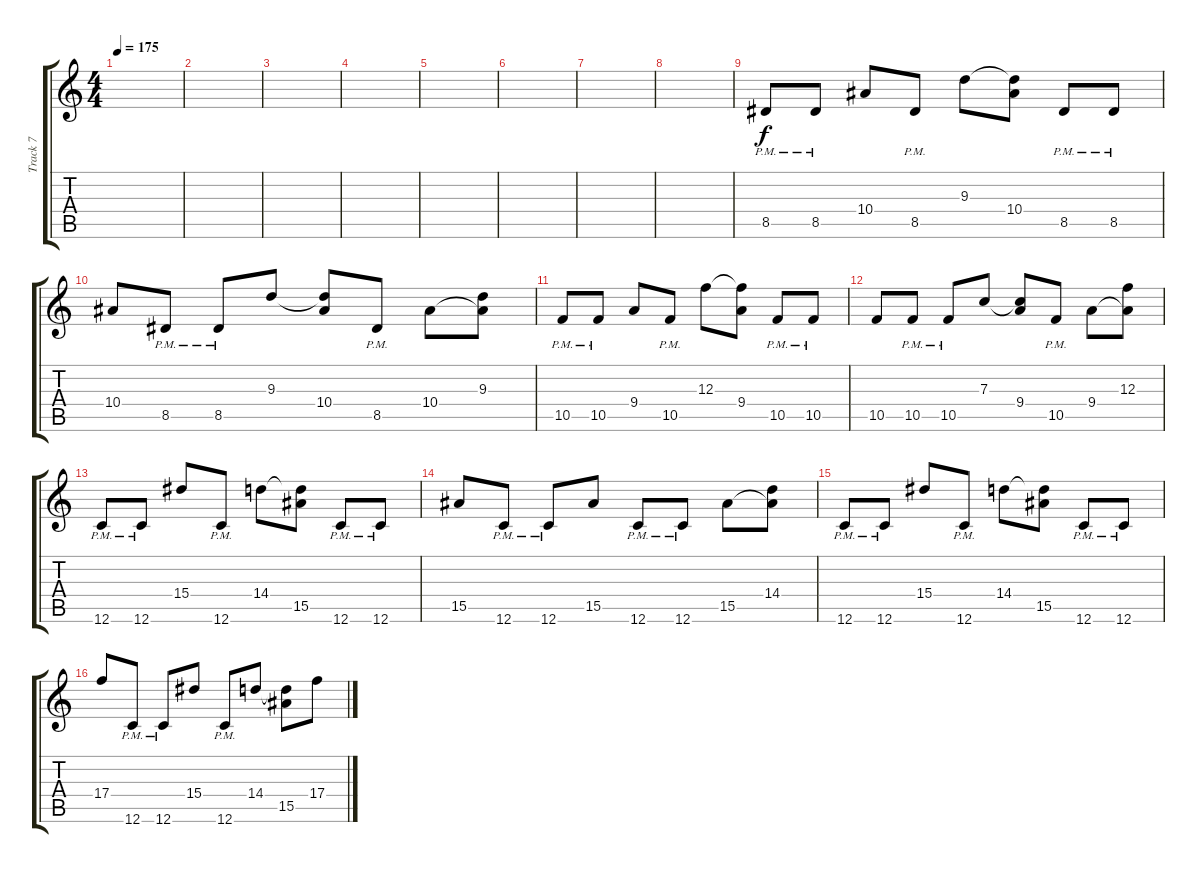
\track ("Track 7" "Track 7") {instrument stringensemble1}
\staff {score tabs}
\tuning (D5 A4 F4 C4 G3 C3) {hide}
\ts (4 4)
\tempo 175
\clef g2
\ks c
|
|
|
|
|
|
|
|
8.5{pm}.8 8.5{pm}.8 10.4.8 8.5{pm}.8 9.3.8 (9.3{t} 10.4).8 8.5{pm}.8 8.5{pm}.8 |
10.4.8 8.5{pm}.8 8.5{pm}.8 9.3.8 (9.3{t} 10.4).8 8.5{pm}.8 10.4.8 (9.3 10.4{t}).8 |
10.5{pm}.8 10.5{pm}.8 9.4.8 10.5{pm}.8 12.3.8 (12.3{t} 9.4).8 10.5{pm}.8 10.5{pm}.8 |
10.5.8 10.5{pm}.8 10.5{pm}.8 7.3.8 (7.3{t} 9.4).8 10.5{pm}.8 9.4.8 (12.3 9.4{t}).8 |
12.6{pm}.8 12.6{pm}.8 15.4.8 12.6{pm}.8 14.4.8 (14.4{t} 15.5).8 12.6{pm}.8 12.6{pm}.8 |
15.5.8 12.6{pm}.8 12.6{pm}.8 15.5.8 12.6{pm}.8 12.6{pm}.8 15.5.8 (14.4 15.5{t}).8 |
12.6{pm}.8 12.6{pm}.8 15.4.8 12.6{pm}.8 14.4.8 (14.4{t} 15.5).8 12.6{pm}.8 12.6{pm}.8 |
17.4.8 12.6{pm}.8 12.6{pm}.8 15.4.8 12.6{pm}.8 14.4.8 (14.4{t} 15.5).8 17.4.8
